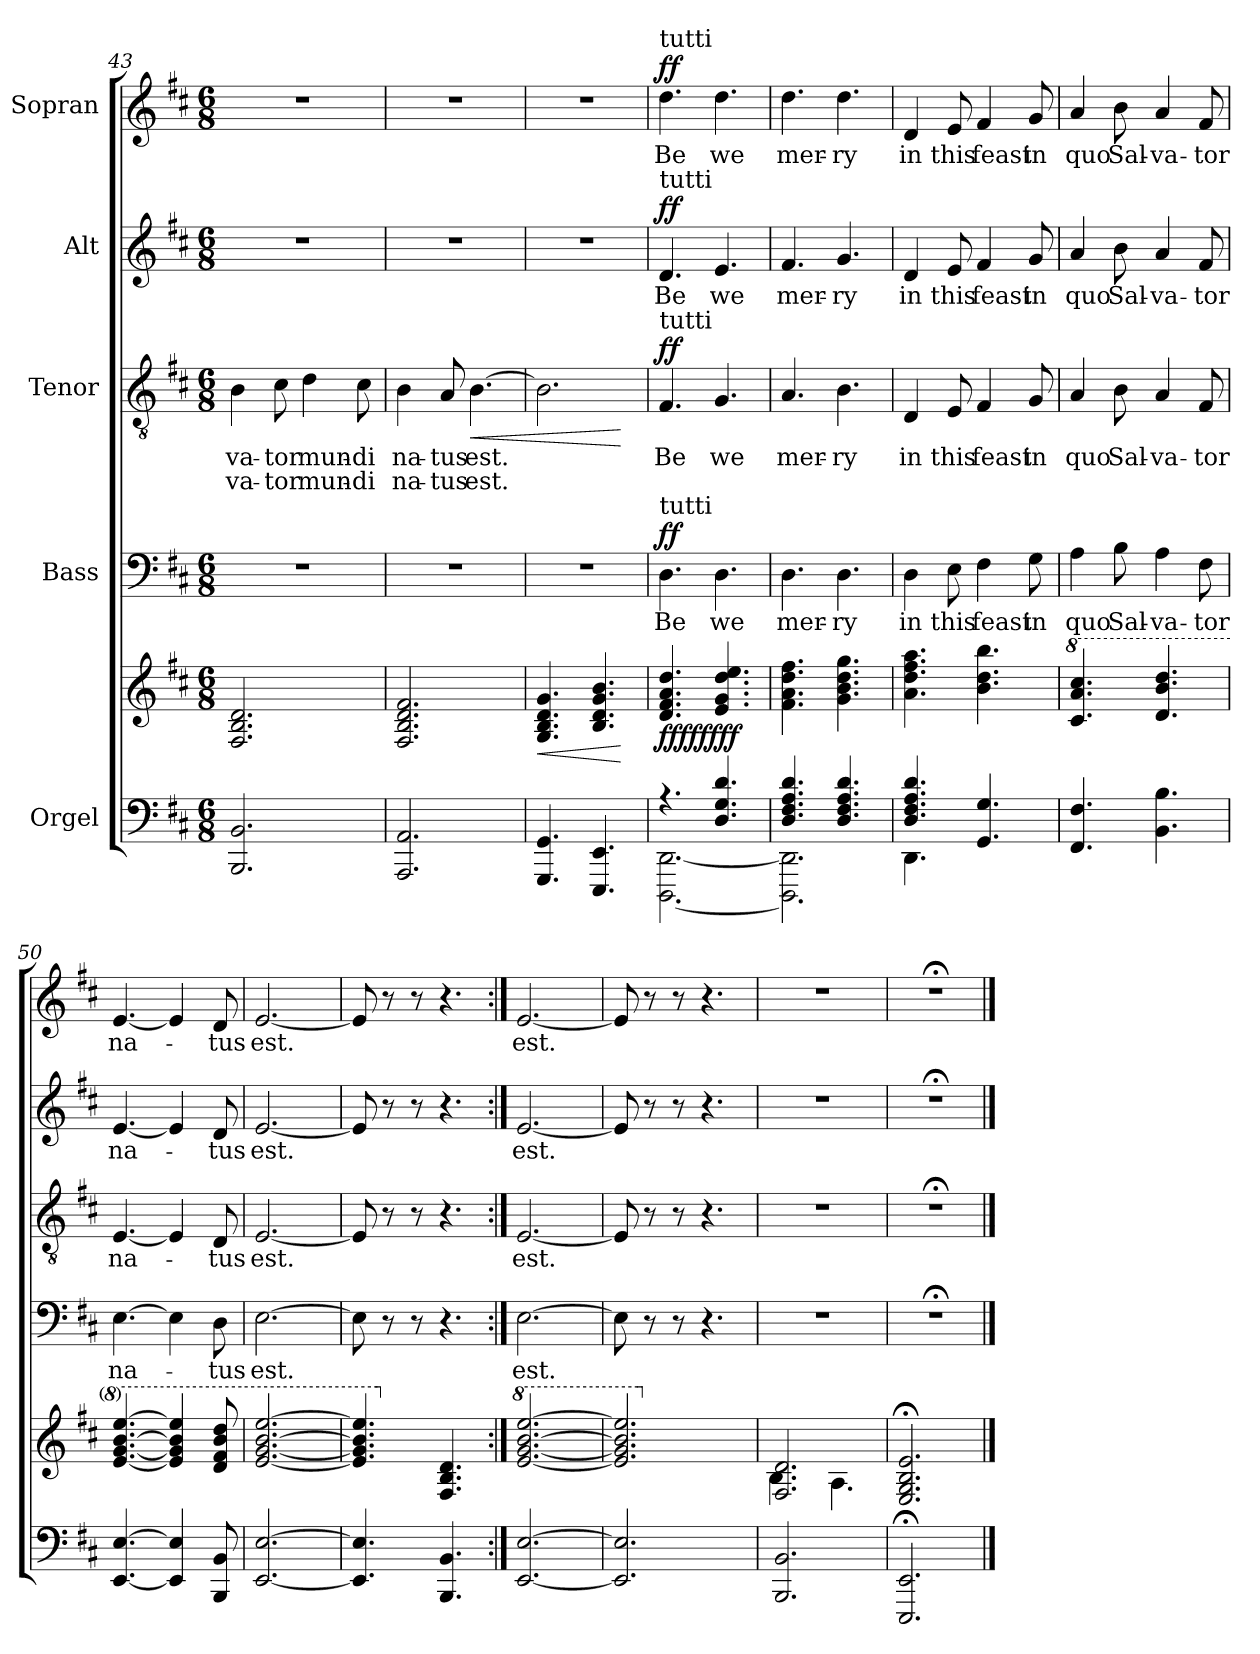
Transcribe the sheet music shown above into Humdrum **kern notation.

**kern	**kern	**dynam	**kern	**text	**dynam	**kern	**text	**text	**dynam	**kern	**text	**dynam	**kern	**text	**dynam
*part5	*part5	*part5	*part4	*part4	*part4	*part3	*part3	*part3	*part3	*part2	*part2	*part2	*part1	*part1	*part1
*staff6	*staff5	*staff5/6	*staff4	*staff4	*staff4	*staff3	*staff3	*staff3	*staff3	*staff2	*staff2	*staff2	*staff1	*staff1	*staff1
*I"Orgel	*	*	*I"Bass	*	*	*I"Tenor	*	*	*	*I"Alt	*	*	*I"Sopran	*	*
*clefF4	*clefG2	*	*clefF4	*	*	*clefGv2	*	*	*	*clefG2	*	*	*clefG2	*	*
*k[f#c#]	*k[f#c#]	*	*k[f#c#]	*	*	*k[f#c#]	*	*	*	*k[f#c#]	*	*	*k[f#c#]	*	*
*M6/8	*M6/8	*	*M6/8	*	*	*M6/8	*	*	*	*M6/8	*	*	*M6/8	*	*
=43	=43	=43	=43	=43	=43	=43	=43	=43	=43	=43	=43	=43	=43	=43	=43
!	!	!	!	!	!	!	!LO:LY:b	!LO:LY:b	!	!	!	!	!	!	!
2.BBB/ 2.BB/	2.F#/ 2.B/ 2.d/	.	2.r	.	.	4B\	-va-	-va-	.	2.r	.	.	2.r	.	.
!	!	!	!	!	!	!	!LO:LY:b	!LO:LY:b	!	!	!	!	!	!	!
.	.	.	.	.	.	8c#\	-tor	-tor	.	.	.	.	.	.	.
!	!	!	!	!	!	!	!LO:LY:b	!LO:LY:b	!	!	!	!	!	!	!
.	.	.	.	.	.	4d\	mun-	mun-	.	.	.	.	.	.	.
!	!	!	!	!	!	!	!LO:LY:b	!LO:LY:b	!	!	!	!	!	!	!
.	.	.	.	.	.	8c#\	-di	-di	.	.	.	.	.	.	.
=44	=44	=44	=44	=44	=44	=44	=44	=44	=44	=44	=44	=44	=44	=44	=44
!	!	!	!	!	!	!	!LO:LY:b	!LO:LY:b	!	!	!	!	!	!	!
2.AAA/ 2.AA/	2.F#/ 2.B/ 2.d/ 2.f#/	.	2.r	.	.	4B\	na-	na-	.	2.r	.	.	2.r	.	.
!	!	!	!	!	!	!	!LO:LY:b	!LO:LY:b	!	!	!	!	!	!	!
.	.	.	.	.	.	8A/	-tus	-tus	.	.	.	.	.	.	.
!	!	!	!	!	!	!	!LO:LY:b	!LO:LY:b	!LO:HP:b	!	!	!	!	!	!
.	.	.	.	.	.	[4.B\	est.	est.	<	.	.	.	.	.	.
=45	=45	=45	=45	=45	=45	=45	=45	=45	=45	=45	=45	=45	=45	=45	=45
!	!	!LO:HP:b	!	!	!	!	!	!	!	!	!	!	!	!	!
4.GGG/ 4.GG/	4.G/ 4.B/ 4.d/ 4.g/	<	2.r	.	.	2.B\]	.	.	.	2.r	.	.	2.r	.	.
4.EEE/ 4.EE/	4.B/ 4.d/ 4.g/ 4.b/	.	.	.	.	.	.	.	.	.	.	.	.	.	.
.	.	[	.	.	.	.	.	.	[	.	.	.	.	.	.
!!LO:PB:g=z
=46	=46	=46	=46	=46	=46	=46	=46	=46	=46	=46	=46	=46	=46	=46	=46
*^	*	*	*	*	*	*	*	*	*	*	*	*	*	*	*
!	!	!	!	!	!	!	!	!	!	!	!	!	!	!LO:TX:a:t=tutti	!	!
!	!	!	!	!	!	!	!	!	!	!	!LO:TX:a:t=tutti	!	!	!	!	!
!	!	!	!	!	!	!	!LO:TX:a:t=tutti	!	!	!	!	!	!	!	!	!
!	!	!	!	!LO:TX:a:t=tutti	!	!	!	!	!	!	!	!	!	!	!	!
!	!	!	!LO:DY:b	!	!LO:LY:b	!	!	!LO:LY:b	!	!	!	!LO:LY:b	!	!	!LO:LY:b	!
!	!	!	!LO:DY:n=1:b	!	!	!	!	!	!	!	!	!	!	!	!	!
!	!	!	!LO:DY:n=2:b	!	!	!	!	!	!	!	!	!	!	!	!	!
!	!	!	!LO:DY:n=3:b	!	!	!LO:DY:a	!	!	!	!LO:DY:a	!	!	!LO:DY:a	!	!	!LO:DY:a
4.r	[2.DDD\ [2.DD\	4.d/ 4.f#/ 4.a/ 4.dd/	ff ff ff ff	4.D\	Be	ff	4.F#/	Be	.	ff	4.d/	Be	ff	4.dd\	Be	ff
!	!	!	!	!	!LO:LY:b	!	!	!LO:LY:b	!	!	!	!LO:LY:b	!	!	!LO:LY:b	!
4.D/ 4.G/ 4.d/	.	4.e/ 4.g/ 4.dd/ 4.ee/	.	4.D\	we	.	4.G/	we	.	.	4.e/	we	.	4.dd\	we	.
=47	=47	=47	=47	=47	=47	=47	=47	=47	=47	=47	=47	=47	=47	=47	=47	=47
!	!	!	!	!	!LO:LY:b	!	!	!LO:LY:b	!	!	!	!LO:LY:b	!	!	!LO:LY:b	!
4.D/ 4.F#/ 4.A/ 4.d/	2.DDD\] 2.DD\]	4.f#\ 4.a\ 4.dd\ 4.ff#\	.	4.D\	mer-	.	4.A/	mer-	.	.	4.f#/	mer-	.	4.dd\	mer-	.
!	!	!	!	!	!LO:LY:b	!	!	!LO:LY:b	!	!	!	!LO:LY:b	!	!	!LO:LY:b	!
4.D/ 4.F#/ 4.A/ 4.d/	.	4.g\ 4.b\ 4.dd\ 4.gg\	.	4.D\	-ry	.	4.B\	-ry	.	.	4.g/	-ry	.	4.dd\	-ry	.
=48	=48	=48	=48	=48	=48	=48	=48	=48	=48	=48	=48	=48	=48	=48	=48	=48
!	!	!	!	!	!LO:LY:b	!	!	!LO:LY:b	!	!	!	!LO:LY:b	!	!	!LO:LY:b	!
4.D/ 4.F#/ 4.A/ 4.d/	4.DD\	4.a\ 4.dd\ 4.ff#\ 4.aa\	.	4D\	in	.	4D/	in	.	.	4d/	in	.	4d/	in	.
!	!	!	!	!	!LO:LY:b	!	!	!LO:LY:b	!	!	!	!LO:LY:b	!	!	!LO:LY:b	!
.	.	.	.	8E\	this	.	8E/	this	.	.	8e/	this	.	8e/	this	.
!	!	!	!	!	!LO:LY:b	!	!	!LO:LY:b	!	!	!	!LO:LY:b	!	!	!LO:LY:b	!
4.GG/ 4.G/	4.ryy	4.b\ 4.dd\ 4.bb\	.	4F#\	feast	.	4F#/	feast	.	.	4f#/	feast	.	4f#/	feast	.
!	!	!	!	!	!LO:LY:b	!	!	!LO:LY:b	!	!	!	!LO:LY:b	!	!	!LO:LY:b	!
.	.	.	.	8G\	in	.	8G/	in	.	.	8g/	in	.	8g/	in	.
*v	*v	*	*	*	*	*	*	*	*	*	*	*	*	*	*	*
=49	=49	=49	=49	=49	=49	=49	=49	=49	=49	=49	=49	=49	=49	=49	=49
*	*8va	*	*	*	*	*	*	*	*	*	*	*	*	*	*
!	!	!	!	!LO:LY:b	!	!	!LO:LY:b	!	!	!	!LO:LY:b	!	!	!LO:LY:b	!
4.FF#/ 4.F#/	4.cc#/ 4.aa/ 4.ccc#/	.	4A\	quo	.	4A/	quo	.	.	4a/	quo	.	4a/	quo	.
!	!	!	!	!LO:LY:b	!	!	!LO:LY:b	!	!	!	!LO:LY:b	!	!	!LO:LY:b	!
.	.	.	8B\	Sal-	.	8B\	Sal-	.	.	8b\	Sal-	.	8b\	Sal-	.
!	!	!	!	!LO:LY:b	!	!	!LO:LY:b	!	!	!	!LO:LY:b	!	!	!LO:LY:b	!
4.BB\ 4.B\	4.dd/ 4.bb/ 4.ddd/	.	4A\	-va-	.	4A/	-va-	.	.	4a/	-va-	.	4a/	-va-	.
!	!	!	!	!LO:LY:b	!	!	!LO:LY:b	!	!	!	!LO:LY:b	!	!	!LO:LY:b	!
.	.	.	8F#\	-tor	.	8F#/	-tor	.	.	8f#/	-tor	.	8f#/	-tor	.
=50	=50	=50	=50	=50	=50	=50	=50	=50	=50	=50	=50	=50	=50	=50	=50
!	!	!	!	!LO:LY:b	!	!	!LO:LY:b	!	!	!	!LO:LY:b	!	!	!LO:LY:b	!
[4.EE/ [4.E/	[4.ee/ [4.gg/ [4.bb/ [4.eee/	.	[4.E\	na-	.	[4.E/	na-	.	.	[4.e/	na-	.	[4.e/	na-	.
4EE/] 4E/]	4ee/] 4gg/] 4bb/] 4eee/]	.	4E\]	.	.	4E/]	.	.	.	4e/]	.	.	4e/]	.	.
!	!	!	!	!LO:LY:b	!	!	!LO:LY:b	!	!	!	!LO:LY:b	!	!	!LO:LY:b	!
8BBB/ 8BB/	8dd/ 8ff#/ 8bb/ 8ddd/	.	8D\	-tus	.	8D/	-tus	.	.	8d/	-tus	.	8d/	-tus	.
=51	=51	=51	=51	=51	=51	=51	=51	=51	=51	=51	=51	=51	=51	=51	=51
!	!	!	!	!LO:LY:b	!	!	!LO:LY:b	!	!	!	!LO:LY:b	!	!	!LO:LY:b	!
[2.EE/ [2.E/	[2.ee/ [2.gg/ [2.bb/ [2.eee/	.	[2.E\	est.	.	[2.E/	est.	.	.	[2.e/	est.	.	[2.e/	est.	.
=52	=52	=52	=52	=52	=52	=52	=52	=52	=52	=52	=52	=52	=52	=52	=52
4.EE/] 4.E/]	4.ee/] 4.gg/] 4.bb/] 4.eee/]	.	8E\]	.	.	8E/]	.	.	.	8e/]	.	.	8e/]	.	.
.	.	.	8r	.	.	8r	.	.	.	8r	.	.	8r	.	.
.	.	.	8r	.	.	8r	.	.	.	8r	.	.	8r	.	.
*	*X8va	*	*	*	*	*	*	*	*	*	*	*	*	*	*
4.BBB/ 4.BB/	4.F#/ 4.B/ 4.d/	.	4.r	.	.	4.r	.	.	.	4.r	.	.	4.r	.	.
=53:|!	=53:|!	=53:|!	=53:|!	=53:|!	=53:|!	=53:|!	=53:|!	=53:|!	=53:|!	=53:|!	=53:|!	=53:|!	=53:|!	=53:|!	=53:|!
*	*8va	*	*	*	*	*	*	*	*	*	*	*	*	*	*
!	!	!	!	!LO:LY:b	!	!	!LO:LY:b	!	!	!	!LO:LY:b	!	!	!LO:LY:b	!
[2.EE/ [2.E/	[2.ee/ [2.gg/ [2.bb/ [2.eee/	.	[2.E\	est.	.	[2.E/	est.	.	.	[2.e/	est.	.	[2.e/	est.	.
=54	=54	=54	=54	=54	=54	=54	=54	=54	=54	=54	=54	=54	=54	=54	=54
2.EE/] 2.E/]	2.ee/] 2.gg/] 2.bb/] 2.eee/]	.	8E\]	.	.	8E/]	.	.	.	8e/]	.	.	8e/]	.	.
.	.	.	8r	.	.	8r	.	.	.	8r	.	.	8r	.	.
.	.	.	8r	.	.	8r	.	.	.	8r	.	.	8r	.	.
.	.	.	4.r	.	.	4.r	.	.	.	4.r	.	.	4.r	.	.
=55	=55	=55	=55	=55	=55	=55	=55	=55	=55	=55	=55	=55	=55	=55	=55
*	*X8va	*	*	*	*	*	*	*	*	*	*	*	*	*	*
*	*^	*	*	*	*	*	*	*	*	*	*	*	*	*	*
2.BBB/ 2.BB/	2.F#/ 2.d/	4.B\	.	2.r	.	.	2.r	.	.	.	2.r	.	.	2.r	.	.
.	.	4.A\	.	.	.	.	.	.	.	.	.	.	.	.	.	.
*	*v	*v	*	*	*	*	*	*	*	*	*	*	*	*	*	*
=56	=56	=56	=56	=56	=56	=56	=56	=56	=56	=56	=56	=56	=56	=56	=56
2.EEE/; 2.EE/;	2.E/;< 2.G/;< 2.B/;< 2.e/;<	.	2.r;<	.	.	2.r;<	.	.	.	2.r;<	.	.	2.r;<	.	.
==	==	==	==	==	==	==	==	==	==	==	==	==	==	==	==
*-	*-	*-	*-	*-	*-	*-	*-	*-	*-	*-	*-	*-	*-	*-	*-
